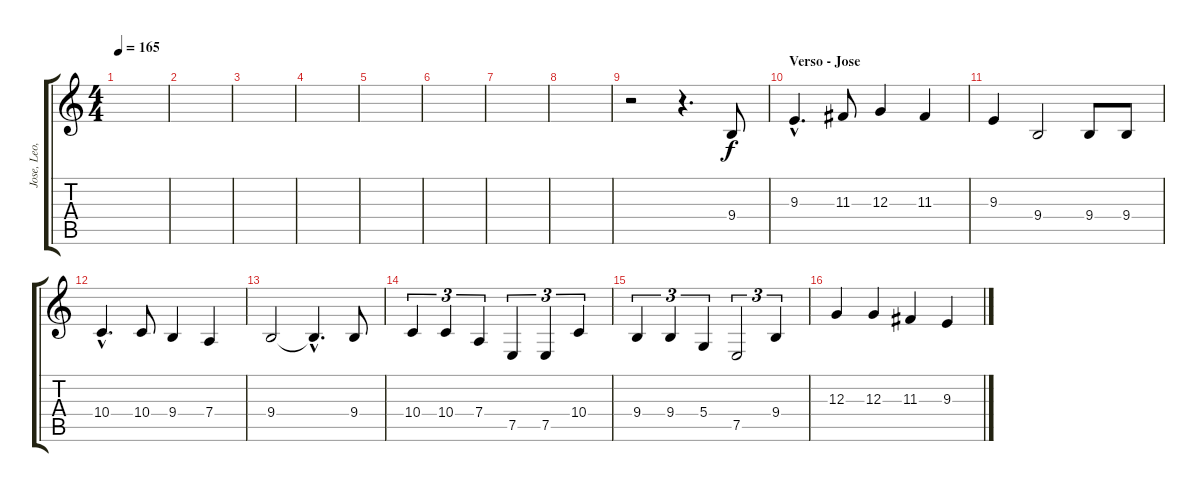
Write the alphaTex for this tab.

\track ("Jose, Leo, Victor, Aurora" "Jose, Leo,") {instrument synthbrass1}
\staff {score tabs}
\tuning (E4 B3 G3 D3 A2 E2) {hide}
\ts (4 4)
\tempo 165
\clef g2
\ks c
|
|
|
|
|
|
|
|
r.2{volume 16} r.4{d} 9.4.8{instrument synthbrass2} |
\section ("" "Verso - Jose")
9.3{hac}.4{d} 11.3.8 12.3.4 11.3.4 |
9.3.4 9.4.2 9.4.8 9.4.8 |
10.4{hac}.4{d} 10.4.8 9.4.4 7.4.4 |
9.4.2 9.4{hac t}.4{d} 9.4.8 |
10.4.4{tu (3 2)} 10.4.4{tu (3 2)} 7.4.4{tu (3 2)} 7.5.4{tu (3 2)} 7.5.4{tu (3 2)} 10.4.4{tu (3 2)} |
9.4.4{tu (3 2)} 9.4.4{tu (3 2)} 5.4.4{tu (3 2)} 7.5.2{tu (3 2)} 9.4.4{tu (3 2)} |
12.3.4 12.3.4 11.3.4 9.3.4
